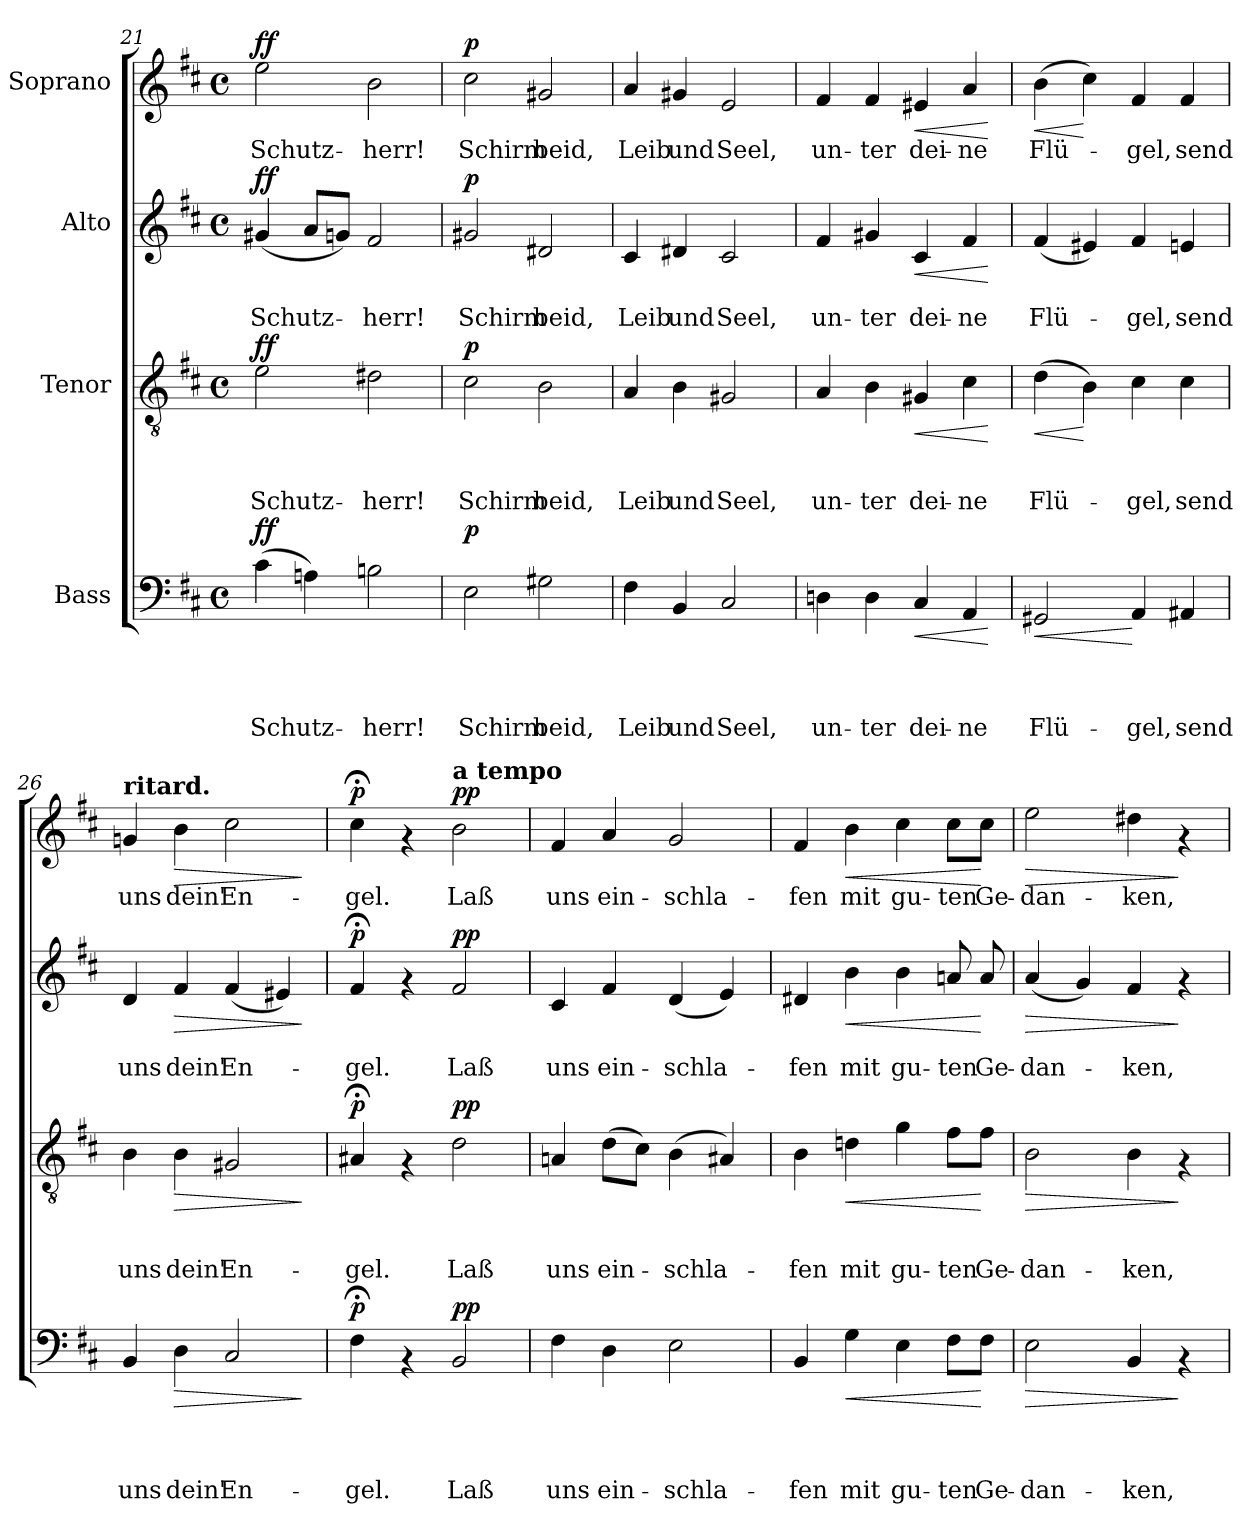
**kern	**text	**text	**text	**text	**dynam	**kern	**text	**text	**text	**dynam	**kern	**text	**text	**dynam	**kern	**text	**dynam
*part4	*part4	*part4	*part4	*part4	*part4	*part3	*part3	*part3	*part3	*part3	*part2	*part2	*part2	*part2	*part1	*part1	*part1
*staff4	*staff4	*staff4	*staff4	*staff4	*staff4	*staff3	*staff3	*staff3	*staff3	*staff3	*staff2	*staff2	*staff2	*staff2	*staff1	*staff1	*staff1
*I"Bass	*	*	*	*	*	*I"Tenor	*	*	*	*	*I"Alto	*	*	*	*I"Soprano	*	*
*clefF4	*	*	*	*	*	*clefGv2	*	*	*	*	*clefG2	*	*	*	*clefG2	*	*
*k[f#c#]	*	*	*	*	*	*k[f#c#]	*	*	*	*	*k[f#c#]	*	*	*	*k[f#c#]	*	*
*D:	*	*	*	*	*	*D:	*	*	*	*	*D:	*	*	*	*D:	*	*
*M4/4	*	*	*	*	*	*M4/4	*	*	*	*	*M4/4	*	*	*	*M4/4	*	*
*met(c)	*	*	*	*	*	*met(c)	*	*	*	*	*met(c)	*	*	*	*met(c)	*	*
=21	=21	=21	=21	=21	=21	=21	=21	=21	=21	=21	=21	=21	=21	=21	=21	=21	=21
!	!	!	!	!LO:LY:b	!LO:DY:a	!	!	!	!LO:LY:b	!LO:DY:a	!	!	!LO:LY:b	!LO:DY:a	!	!LO:LY:b	!LO:DY:a
(>4c#\	.	.	.	Schutz-	ff	2e\	.	.	Schutz-	ff	(<4g#X/	.	Schutz-	ff	2ee\	Schutz-	ff
4An\)	.	.	.	.	.	.	.	.	.	.	8a/L	.	.	.	.	.	.
.	.	.	.	.	.	.	.	.	.	.	8gn/J)	.	.	.	.	.	.
!	!	!	!	!LO:LY:b	!	!	!	!	!LO:LY:b	!	!	!	!LO:LY:b	!	!	!LO:LY:b	!
2Bn\	.	.	.	-herr!	.	2d#X\	.	.	-herr!	.	2f#/	.	-herr!	.	2b\	-herr!	.
=22	=22	=22	=22	=22	=22	=22	=22	=22	=22	=22	=22	=22	=22	=22	=22	=22	=22
!	!	!	!	!LO:LY:b	!LO:DY:a	!	!	!	!LO:LY:b	!LO:DY:a	!	!	!LO:LY:b	!LO:DY:a	!	!LO:LY:b	!LO:DY:a
2E\	.	.	.	Schirm	p	2c#\	.	.	Schirm	p	2g#X/	.	Schirm	p	2cc#\	Schirm	p
!	!	!	!	!LO:LY:b	!	!	!	!	!LO:LY:b	!	!	!	!LO:LY:b	!	!	!LO:LY:b	!
2G#X\	.	.	.	beid,	.	2B\	.	.	beid,	.	2d#X/	.	beid,	.	2g#X/	beid,	.
=23	=23	=23	=23	=23	=23	=23	=23	=23	=23	=23	=23	=23	=23	=23	=23	=23	=23
!	!	!	!	!LO:LY:b	!	!	!	!	!LO:LY:b	!	!	!	!LO:LY:b	!	!	!LO:LY:b	!
4F#\	.	.	.	Leib	.	4A/	.	.	Leib	.	4c#/	.	Leib	.	4a/	Leib	.
!	!	!	!	!LO:LY:b	!	!	!	!	!LO:LY:b	!	!	!	!LO:LY:b	!	!	!LO:LY:b	!
4BB/	.	.	.	und	.	4B\	.	.	und	.	4d#X/	.	und	.	4g#X/	und	.
!	!	!	!	!LO:LY:b	!	!	!	!	!LO:LY:b	!	!	!	!LO:LY:b	!	!	!LO:LY:b	!
2C#/	.	.	.	Seel,	.	2G#X/	.	.	Seel,	.	2c#/	.	Seel,	.	2e/	Seel,	.
=24	=24	=24	=24	=24	=24	=24	=24	=24	=24	=24	=24	=24	=24	=24	=24	=24	=24
!	!	!	!	!LO:LY:b	!	!	!	!	!LO:LY:b	!	!	!	!LO:LY:b	!	!	!LO:LY:b	!
4Dn\	.	.	.	un-	.	4A/	.	.	un-	.	4f#/	.	un-	.	4f#/	un-	.
!	!	!	!	!LO:LY:b	!	!	!	!	!LO:LY:b	!	!	!	!LO:LY:b	!	!	!LO:LY:b	!
4D\	.	.	.	-ter	.	4B\	.	.	-ter	.	4g#X/	.	-ter	.	4f#/	-ter	.
!	!	!	!	!LO:LY:b	!LO:HP:b	!	!	!	!LO:LY:b	!LO:HP:b	!	!	!LO:LY:b	!LO:HP:b	!	!LO:LY:b	!LO:HP:b
4C#/	.	.	.	dei-	<	4G#X/	.	.	dei-	<	4c#/	.	dei-	<	4e#X/	dei-	<
!	!	!	!	!LO:LY:b	!	!	!	!	!LO:LY:b	!	!	!	!LO:LY:b	!	!	!LO:LY:b	!
4AA/	.	.	.	-ne	.	4c#\	.	.	-ne	.	4f#/	.	-ne	.	4a/	-ne	.
.	.	.	.	.	[	.	.	.	.	[	.	.	.	[	.	.	[
!!LO:PB:g=z
=25	=25	=25	=25	=25	=25	=25	=25	=25	=25	=25	=25	=25	=25	=25	=25	=25	=25
!	!	!	!	!LO:LY:b	!LO:HP:b	!	!	!	!LO:LY:b	!LO:HP:b	!	!	!LO:LY:b	!	!	!LO:LY:b	!LO:HP:b
2GG#X/	.	.	.	Flü-	<	(>4d\	.	.	Flü-	<	(<4f#/	.	Flü-	.	(>4b\	Flü-	<
.	.	.	.	.	.	4B\)	.	.	.	[	4e#X/)	.	.	.	4cc#\)	.	[
!	!	!	!	!LO:LY:b	!	!	!	!	!LO:LY:b	!	!	!	!LO:LY:b	!	!	!LO:LY:b	!
4AA/	.	.	.	-gel,	[	4c#\	.	.	-gel,	.	4f#/	.	-gel,	.	4f#/	-gel,	.
!	!	!	!	!LO:LY:b	!	!	!	!	!LO:LY:b	!	!	!	!LO:LY:b	!	!	!LO:LY:b	!
4AA#X/	.	.	.	send	.	4c#\	.	.	send	.	4en/	.	send	.	4f#/	send	.
=26	=26	=26	=26	=26	=26	=26	=26	=26	=26	=26	=26	=26	=26	=26	=26	=26	=26
!	!	!	!	!	!	!	!	!	!	!	!	!	!	!	!LO:TX:a:B:t=ritard.	!	!
!	!	!	!	!LO:LY:b	!	!	!	!	!LO:LY:b	!	!	!	!LO:LY:b	!	!	!LO:LY:b	!
4BB/	.	.	.	uns	.	4B\	.	.	uns	.	4d/	.	uns	.	4gn/	uns	.
!	!	!	!	!LO:LY:b	!LO:HP:b	!	!	!	!LO:LY:b	!LO:HP:b	!	!	!LO:LY:b	!LO:HP:b	!	!LO:LY:b	!LO:HP:b
4D\	.	.	.	dein'	>	4B\	.	.	dein'	>	4f#/	.	dein'	>	4b\	dein'	>
!	!	!	!	!LO:LY:b	!	!	!	!	!LO:LY:b	!	!	!	!LO:LY:b	!	!	!LO:LY:b	!
2C#/	.	.	.	En-	.	2G#X/	.	.	En-	.	(<4f#/	.	En-	.	2cc#\	En-	.
.	.	.	.	.	.	.	.	.	.	.	4e#X/)	.	.	.	.	.	.
.	.	.	.	.	]	.	.	.	.	]	.	.	.	]	.	.	]
=27	=27	=27	=27	=27	=27	=27	=27	=27	=27	=27	=27	=27	=27	=27	=27	=27	=27
!	!	!	!	!LO:LY:b	!LO:DY:a	!	!	!	!LO:LY:b	!LO:DY:a	!	!	!LO:LY:b	!LO:DY:a	!	!LO:LY:b	!LO:DY:a
4F#;<\	.	.	.	-gel.	p	4A#X;</	.	.	-gel.	p	4f#;</	.	-gel.	p	4cc#;<\	-gel.	p
4rAA	.	.	.	.	.	4rF	.	.	.	.	4rf	.	.	.	4rf	.	.
!	!	!	!	!	!	!	!	!	!	!	!	!	!	!	!LO:TX:a:B:t=a tempo	!	!
!	!	!	!	!LO:LY:b	!LO:DY:a	!	!	!	!LO:LY:b	!LO:DY:a	!	!	!LO:LY:b	!LO:DY:a	!	!LO:LY:b	!LO:DY:a
2BB/	.	.	.	Laß	pp	2d\	.	.	Laß	pp	2f#/	.	Laß	pp	2b\	Laß	pp
=28	=28	=28	=28	=28	=28	=28	=28	=28	=28	=28	=28	=28	=28	=28	=28	=28	=28
!	!	!	!	!LO:LY:b	!	!	!	!	!LO:LY:b	!	!	!	!LO:LY:b	!	!	!LO:LY:b	!
4F#\	.	.	.	uns	.	4An/	.	.	uns	.	4c#/	.	uns	.	4f#/	uns	.
!	!	!	!	!LO:LY:b	!	!	!	!	!LO:LY:b	!	!	!	!LO:LY:b	!	!	!LO:LY:b	!
4D\	.	.	.	ein-	.	(>8d\L	.	.	ein-	.	4f#/	.	ein-	.	4a/	ein-	.
.	.	.	.	.	.	8c#\J)	.	.	.	.	.	.	.	.	.	.	.
!	!	!	!	!LO:LY:b	!	!	!	!	!LO:LY:b	!	!	!	!LO:LY:b	!	!	!LO:LY:b	!
2E\	.	.	.	-schla-	.	(>4B\	.	.	-schla-	.	(<4d/	.	-schla-	.	2g/	-schla-	.
.	.	.	.	.	.	4A#X/)	.	.	.	.	4e/)	.	.	.	.	.	.
=29	=29	=29	=29	=29	=29	=29	=29	=29	=29	=29	=29	=29	=29	=29	=29	=29	=29
!	!	!	!	!LO:LY:b	!	!	!	!	!LO:LY:b	!	!	!	!LO:LY:b	!	!	!LO:LY:b	!
4BB/	.	.	.	-fen	.	4B\	.	.	-fen	.	4d#X/	.	-fen	.	4f#/	-fen	.
!	!	!	!	!LO:LY:b	!LO:HP:b	!	!	!	!LO:LY:b	!LO:HP:b	!	!	!LO:LY:b	!LO:HP:b	!	!LO:LY:b	!LO:HP:b
4G\	.	.	.	mit	<	4dn\	.	.	mit	<	4b\	.	mit	<	4b\	mit	<
!	!	!	!	!LO:LY:b	!	!	!	!	!LO:LY:b	!	!	!	!LO:LY:b	!	!	!LO:LY:b	!
4E\	.	.	.	gu-	.	4g\	.	.	gu-	.	4b\	.	gu-	.	4cc#\	gu-	.
!	!	!	!	!LO:LY:b	!	!	!	!	!LO:LY:b	!	!	!	!LO:LY:b	!	!	!LO:LY:b	!
8F#\L	.	.	.	-ten	.	8f#\L	.	.	-ten	.	8an/	.	-ten	.	8cc#\L	-ten	.
!	!	!	!	!LO:LY:b	!	!	!	!	!LO:LY:b	!	!	!	!LO:LY:b	!	!	!LO:LY:b	!
8F#\J	.	.	.	Ge-	[	8f#\J	.	.	Ge-	[	8a/	.	Ge-	[	8cc#\J	Ge-	[
!!LO:PB:g=z
=30	=30	=30	=30	=30	=30	=30	=30	=30	=30	=30	=30	=30	=30	=30	=30	=30	=30
!	!	!	!	!LO:LY:b	!LO:HP:b	!	!	!	!LO:LY:b	!LO:HP:b	!	!	!LO:LY:b	!LO:HP:b	!	!LO:LY:b	!LO:HP:b
2E\	.	.	.	-dan-	>	2B\	.	.	-dan-	>	(<4a/	.	-dan-	>	2ee\	-dan-	>
.	.	.	.	.	.	.	.	.	.	.	4g/)	.	.	.	.	.	.
!	!	!	!	!LO:LY:b	!	!	!	!	!LO:LY:b	!	!	!	!LO:LY:b	!	!	!LO:LY:b	!
4BB/	.	.	.	-ken,	.	4B\	.	.	-ken,	.	4f#/	.	-ken,	.	4dd#X\	-ken,	.
4rAA	.	.	.	.	]	4rF	.	.	.	]	4rf	.	.	]	4rf	.	]
=	=	=	=	=	=	=	=	=	=	=	=	=	=	=	=	=	=
*-	*-	*-	*-	*-	*-	*-	*-	*-	*-	*-	*-	*-	*-	*-	*-	*-	*-
